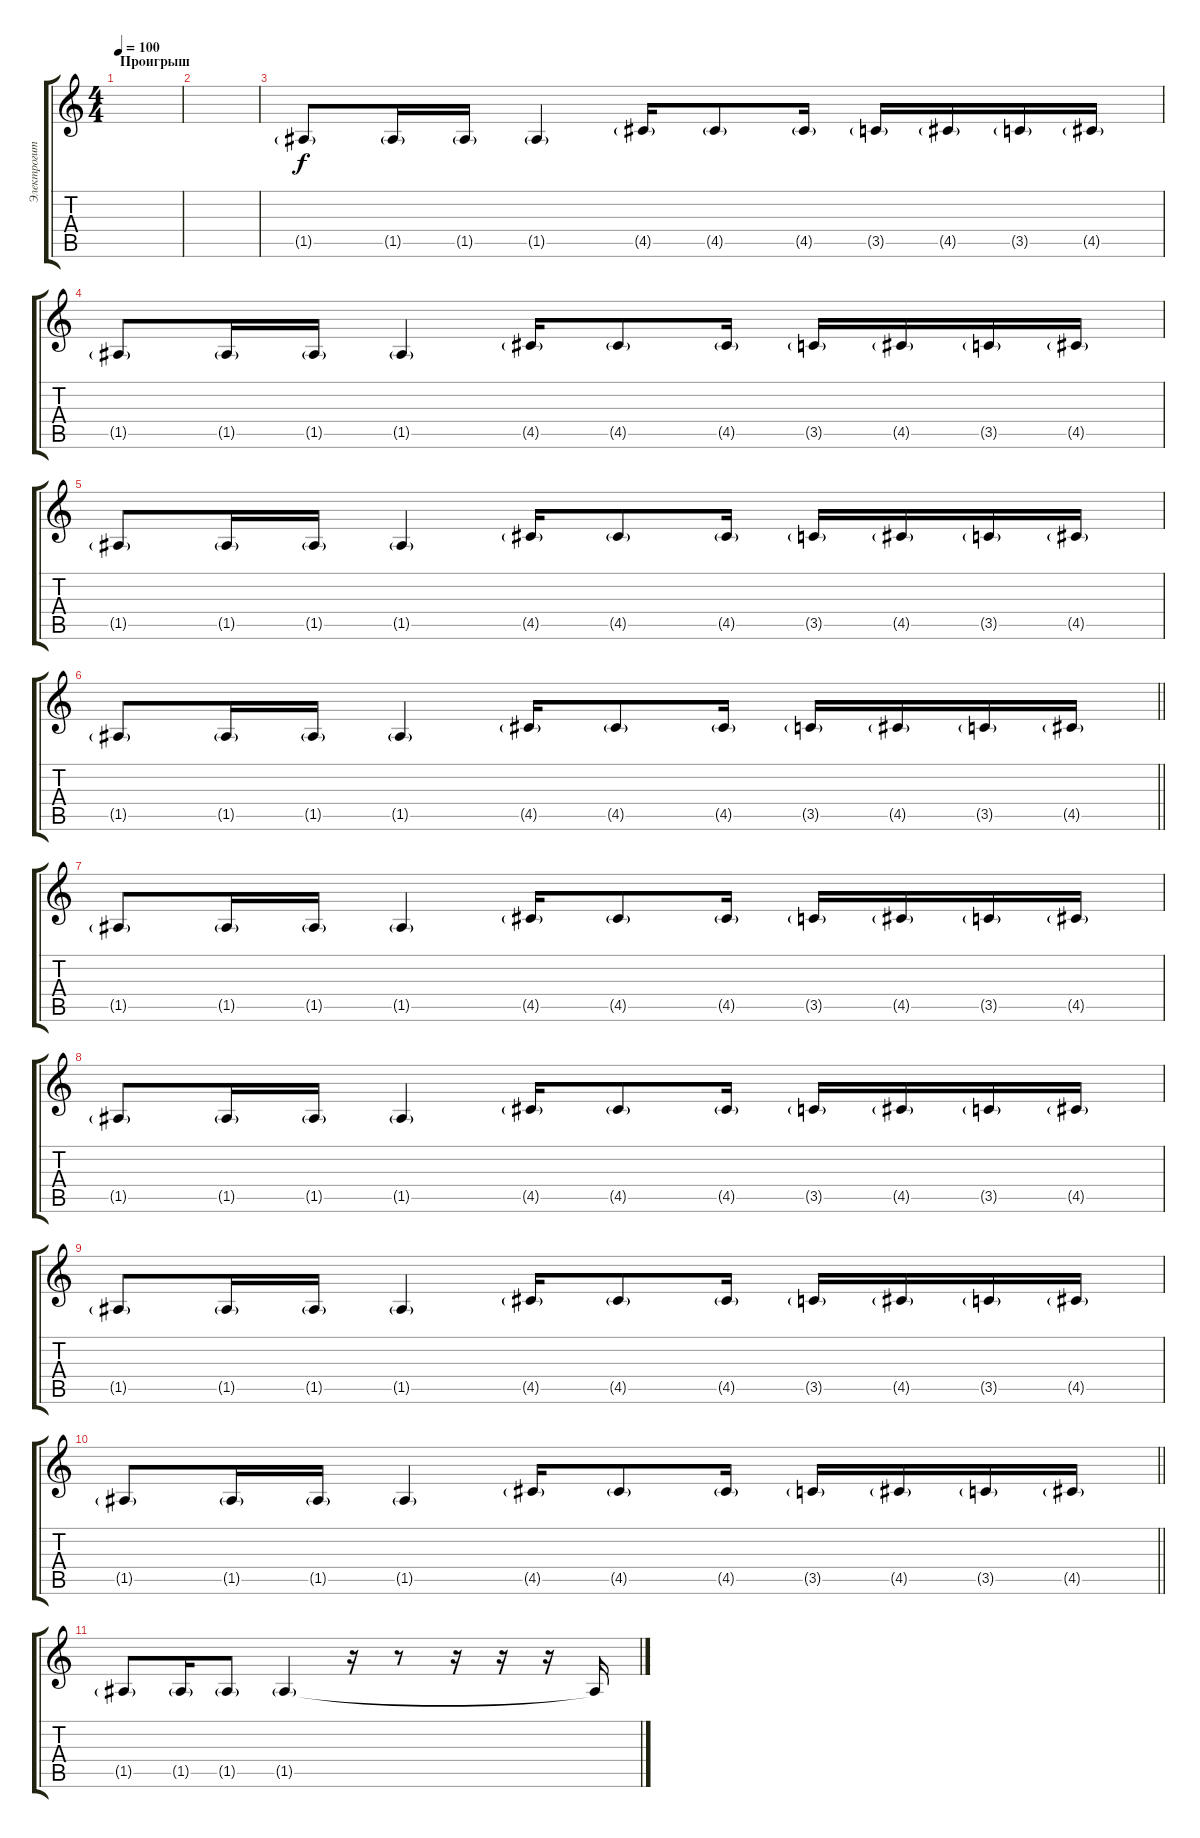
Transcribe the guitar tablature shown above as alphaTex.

\track ("Электрогитара2" "Электрогит") {instrument overdrivenguitar}
\staff {score tabs}
\tuning (E4 B3 G3 D3 A2 E2) {hide}
\ts (4 4)
\section ("" "Проигрыш")
\tempo 100
\clef g2
\ks c
|
|
1.5{g}.8 1.5{g}.16 1.5{g}.16 1.5{g}.4 4.5{g}.16 4.5{g}.8 4.5{g}.16 3.5{g}.16 4.5{g}.16 3.5{g}.16 4.5{g}.16 |
1.5{g}.8 1.5{g}.16 1.5{g}.16 1.5{g}.4 4.5{g}.16 4.5{g}.8 4.5{g}.16 3.5{g}.16 4.5{g}.16 3.5{g}.16 4.5{g}.16 |
1.5{g}.8 1.5{g}.16 1.5{g}.16 1.5{g}.4 4.5{g}.16 4.5{g}.8 4.5{g}.16 3.5{g}.16 4.5{g}.16 3.5{g}.16 4.5{g}.16 |
\barLineRight lightlight
1.5{g}.8 1.5{g}.16 1.5{g}.16 1.5{g}.4 4.5{g}.16 4.5{g}.8 4.5{g}.16 3.5{g}.16 4.5{g}.16 3.5{g}.16 4.5{g}.16 |
1.5{g}.8 1.5{g}.16 1.5{g}.16 1.5{g}.4 4.5{g}.16 4.5{g}.8 4.5{g}.16 3.5{g}.16 4.5{g}.16 3.5{g}.16 4.5{g}.16 |
1.5{g}.8 1.5{g}.16 1.5{g}.16 1.5{g}.4 4.5{g}.16 4.5{g}.8 4.5{g}.16 3.5{g}.16 4.5{g}.16 3.5{g}.16 4.5{g}.16 |
1.5{g}.8 1.5{g}.16 1.5{g}.16 1.5{g}.4 4.5{g}.16 4.5{g}.8 4.5{g}.16 3.5{g}.16 4.5{g}.16 3.5{g}.16 4.5{g}.16 |
\barLineRight lightlight
1.5{g}.8 1.5{g}.16 1.5{g}.16 1.5{g}.4 4.5{g}.16 4.5{g}.8 4.5{g}.16 3.5{g}.16 4.5{g}.16 3.5{g}.16 4.5{g}.16 |
1.5{g}.8 1.5{g}.16 1.5{g}.8 1.5{g}.4 r.16 r.8 r.16 r.16 r.16 1.5{t}.16{dy f}
